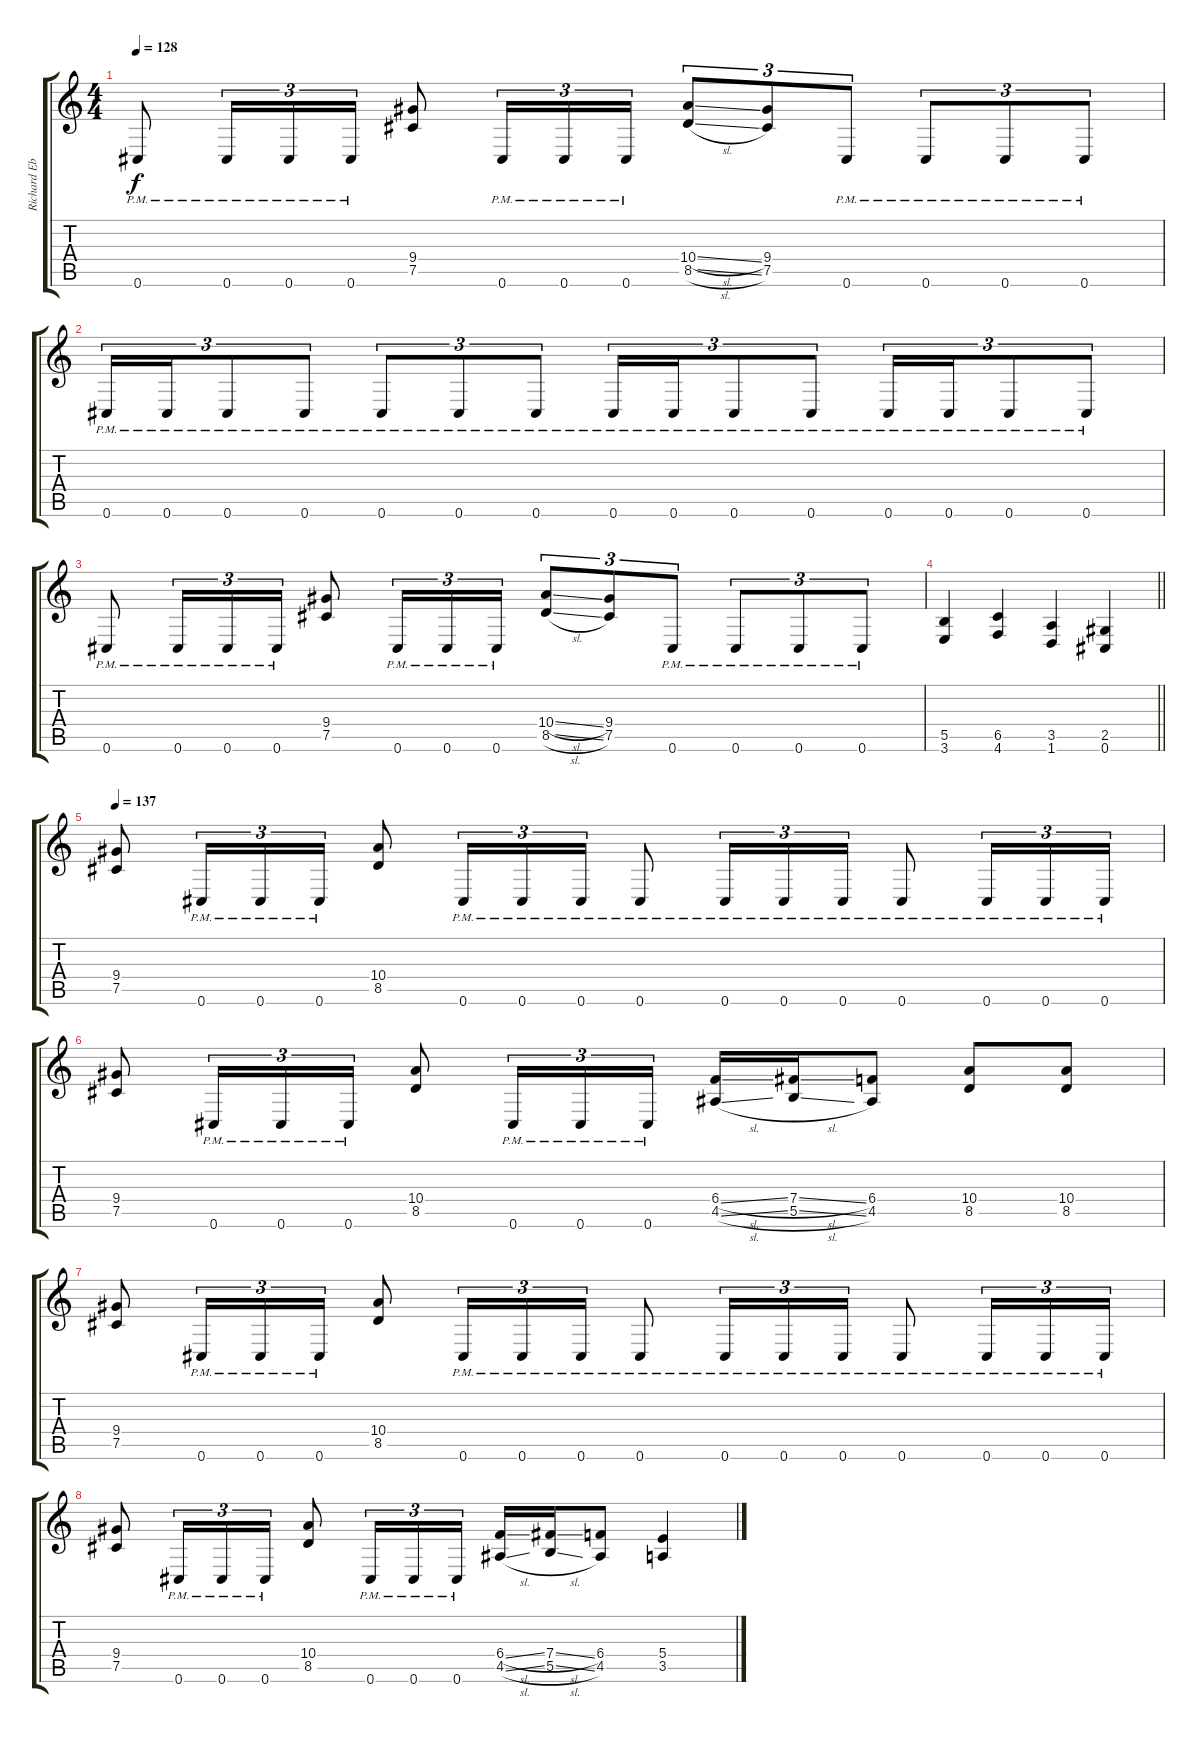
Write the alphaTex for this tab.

\track ("Richard Ebisch (Lead)" "Richard Eb") {instrument distortionguitar}
\staff {score tabs}
\tuning (Db4 Ab3 E3 B2 Gb2 Db2) {hide}
\ts (4 4)
\tempo 128
\clef g2
\ks c
0.6{pm}.8{dy f} 0.6{pm}.16{tu (3 2)} 0.6{pm}.16{tu (3 2)} 0.6{pm}.16{tu (3 2)} (9.4 7.5).8 0.6{pm}.16{tu (3 2)} 0.6{pm}.16{tu (3 2)} 0.6{pm}.16{tu (3 2)} (10.4{sl} 8.5{sl}).8{tu (3 2)} (9.4 7.5).8{tu (3 2)} 0.6{pm}.8{tu (3 2)} 0.6{pm}.8{tu (3 2)} 0.6{pm}.8{tu (3 2)} 0.6{pm}.8{tu (3 2)} |
0.6{pm}.16{tu (3 2)} 0.6{pm}.16{tu (3 2)} 0.6{pm}.8{tu (3 2)} 0.6{pm}.8{tu (3 2)} 0.6{pm}.8{tu (3 2)} 0.6{pm}.8{tu (3 2)} 0.6{pm}.8{tu (3 2)} 0.6{pm}.16{tu (3 2)} 0.6{pm}.16{tu (3 2)} 0.6{pm}.8{tu (3 2)} 0.6{pm}.8{tu (3 2)} 0.6{pm}.16{tu (3 2)} 0.6{pm}.16{tu (3 2)} 0.6{pm}.8{tu (3 2)} 0.6{pm}.8{tu (3 2)} |
0.6{pm}.8 0.6{pm}.16{tu (3 2)} 0.6{pm}.16{tu (3 2)} 0.6{pm}.16{tu (3 2)} (9.4 7.5).8 0.6{pm}.16{tu (3 2)} 0.6{pm}.16{tu (3 2)} 0.6{pm}.16{tu (3 2)} (10.4{sl} 8.5{sl}).8{tu (3 2)} (9.4 7.5).8{tu (3 2)} 0.6{pm}.8{tu (3 2)} 0.6{pm}.8{tu (3 2)} 0.6{pm}.8{tu (3 2)} 0.6{pm}.8{tu (3 2)} |
\barLineRight lightlight
(5.5 3.6).4 (6.5 4.6).4 (3.5 1.6).4 (2.5 0.6).4 |
\tempo 137
(9.4 7.5).8 0.6{pm}.16{tu (3 2)} 0.6{pm}.16{tu (3 2)} 0.6{pm}.16{tu (3 2)} (10.4 8.5).8 0.6{pm}.16{tu (3 2)} 0.6{pm}.16{tu (3 2)} 0.6{pm}.16{tu (3 2)} 0.6{pm}.8 0.6{pm}.16{tu (3 2)} 0.6{pm}.16{tu (3 2)} 0.6{pm}.16{tu (3 2)} 0.6{pm}.8 0.6{pm}.16{tu (3 2)} 0.6{pm}.16{tu (3 2)} 0.6{pm}.16{tu (3 2)} |
(9.4 7.5).8 0.6{pm}.16{tu (3 2)} 0.6{pm}.16{tu (3 2)} 0.6{pm}.16{tu (3 2)} (10.4 8.5).8 0.6{pm}.16{tu (3 2)} 0.6{pm}.16{tu (3 2)} 0.6{pm}.16{tu (3 2)} (6.4{sl} 4.5{sl}).16 (7.4{sl} 5.5{sl}).16 (6.4 4.5).8 (10.4 8.5).8 (10.4 8.5).8 |
(9.4 7.5).8 0.6{pm}.16{tu (3 2)} 0.6{pm}.16{tu (3 2)} 0.6{pm}.16{tu (3 2)} (10.4 8.5).8 0.6{pm}.16{tu (3 2)} 0.6{pm}.16{tu (3 2)} 0.6{pm}.16{tu (3 2)} 0.6{pm}.8 0.6{pm}.16{tu (3 2)} 0.6{pm}.16{tu (3 2)} 0.6{pm}.16{tu (3 2)} 0.6{pm}.8 0.6{pm}.16{tu (3 2)} 0.6{pm}.16{tu (3 2)} 0.6{pm}.16{tu (3 2)} |
(9.4 7.5).8 0.6{pm}.16{tu (3 2)} 0.6{pm}.16{tu (3 2)} 0.6{pm}.16{tu (3 2)} (10.4 8.5).8 0.6{pm}.16{tu (3 2)} 0.6{pm}.16{tu (3 2)} 0.6{pm}.16{tu (3 2)} (6.4{sl} 4.5{sl}).16 (7.4{sl} 5.5{sl}).16 (6.4 4.5).8 (5.4 3.5).4
